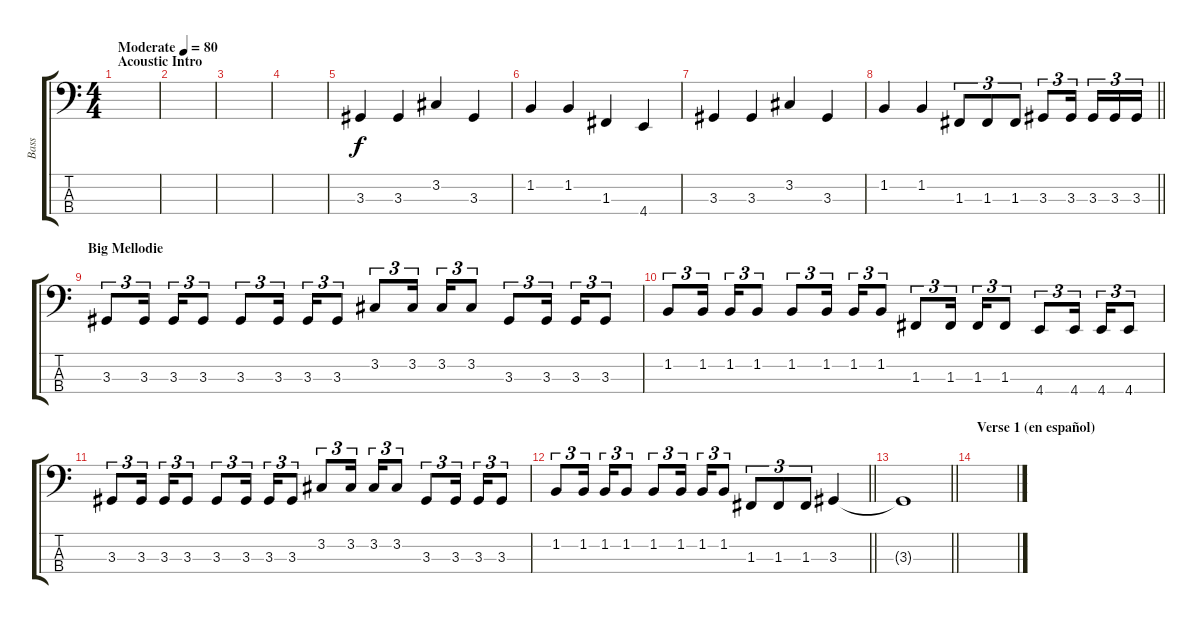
\track ("Bass" "Bass") {instrument electricbasspick}
\staff {score tabs}
\tuning (Eb2 Bb1 F1 C1) {hide}
\ts (4 4)
\section ("" "Acoustic Intro")
\tempo (80 "Moderate")
\clef f4
\ks c
|
|
|
|
3.3.4 3.3.4 3.2.4 3.3.4 |
1.2.4 1.2.4 1.3.4 4.4.4 |
3.3.4 3.3.4 3.2.4 3.3.4 |
\barLineRight lightlight
1.2.4 1.2.4 1.3.8{tu (3 2)} 1.3.8{tu (3 2)} 1.3.8{tu (3 2)} 3.3.8{tu (3 2)} 3.3.16{tu (3 2)} 3.3.16{tu (3 2)} 3.3.16{tu (3 2)} 3.3.16{tu (3 2)} |
\section ("" "Big Mellodie")
3.3.8{tu (3 2)} 3.3.16{tu (3 2)} 3.3.16{tu (3 2)} 3.3.8{tu (3 2)} 3.3.8{tu (3 2)} 3.3.16{tu (3 2)} 3.3.16{tu (3 2)} 3.3.8{tu (3 2)} 3.2.8{tu (3 2)} 3.2.16{tu (3 2)} 3.2.16{tu (3 2)} 3.2.8{tu (3 2)} 3.3.8{tu (3 2)} 3.3.16{tu (3 2)} 3.3.16{tu (3 2)} 3.3.8{tu (3 2)} |
1.2.8{tu (3 2)} 1.2.16{tu (3 2)} 1.2.16{tu (3 2)} 1.2.8{tu (3 2)} 1.2.8{tu (3 2)} 1.2.16{tu (3 2)} 1.2.16{tu (3 2)} 1.2.8{tu (3 2)} 1.3.8{tu (3 2)} 1.3.16{tu (3 2)} 1.3.16{tu (3 2)} 1.3.8{tu (3 2)} 4.4.8{tu (3 2)} 4.4.16{tu (3 2)} 4.4.16{tu (3 2)} 4.4.8{tu (3 2)} |
3.3.8{tu (3 2)} 3.3.16{tu (3 2)} 3.3.16{tu (3 2)} 3.3.8{tu (3 2)} 3.3.8{tu (3 2)} 3.3.16{tu (3 2)} 3.3.16{tu (3 2)} 3.3.8{tu (3 2)} 3.2.8{tu (3 2)} 3.2.16{tu (3 2)} 3.2.16{tu (3 2)} 3.2.8{tu (3 2)} 3.3.8{tu (3 2)} 3.3.16{tu (3 2)} 3.3.16{tu (3 2)} 3.3.8{tu (3 2)} |
\barLineRight lightlight
1.2.8{tu (3 2)} 1.2.16{tu (3 2)} 1.2.16{tu (3 2)} 1.2.8{tu (3 2)} 1.2.8{tu (3 2)} 1.2.16{tu (3 2)} 1.2.16{tu (3 2)} 1.2.8{tu (3 2)} 1.3.8{tu (3 2)} 1.3.8{tu (3 2)} 1.3.8{tu (3 2)} 3.3.4 |
\barLineRight lightlight
3.3{t}.1 |
\section ("" "Verse 1 (en español)")
